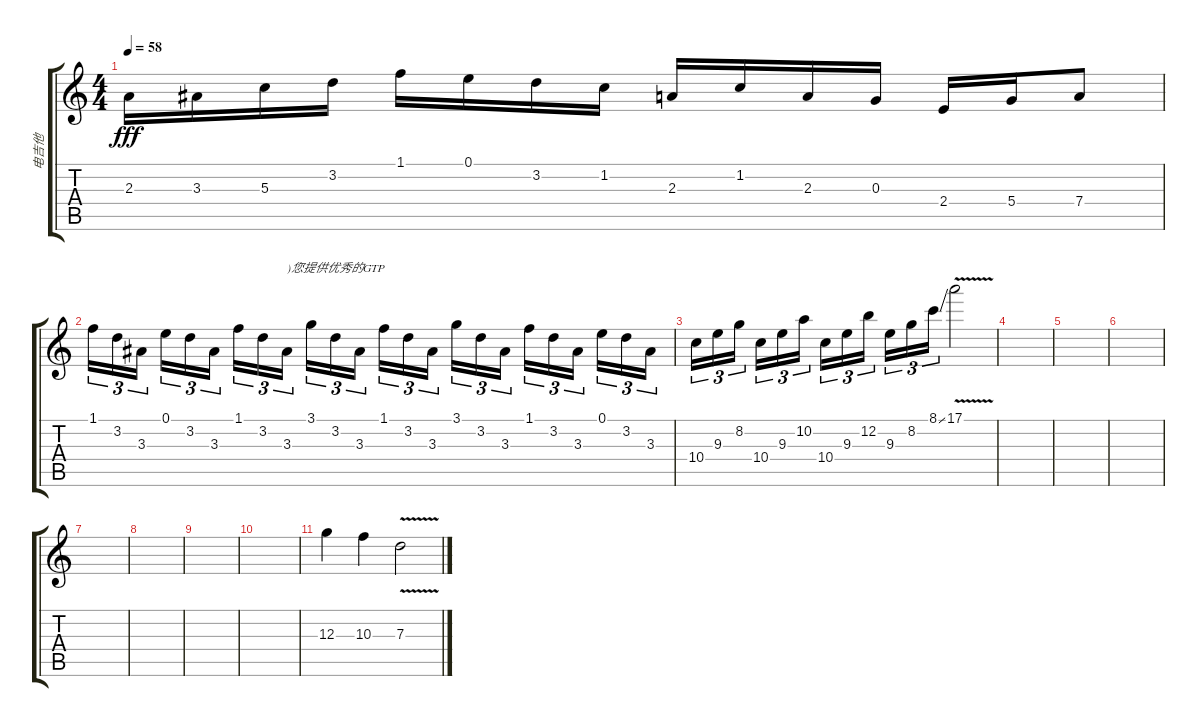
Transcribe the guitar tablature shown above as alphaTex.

\track ("电吉他" "电吉他") {instrument distortionguitar}
\staff {score tabs}
\tuning (E4 B3 G3 D3 A2 E2) {hide}
\ts (4 4)
\tempo 58
\clef g2
\ks c
2.3.16{dy fff} 3.3.16 5.3.16 3.2.16 1.1.16 0.1.16 3.2.16 1.2.16 2.3.16 1.2.16 2.3.16 0.3.16 2.4.16 5.4.16 7.4.8 |
1.1.16{tu (3 2)} 3.2.16{tu (3 2)} 3.3.16{tu (3 2) beam splitsecondary} 0.1.16{tu (3 2)} 3.2.16{tu (3 2)} 3.3.16{tu (3 2)} 1.1.16{tu (3 2)} 3.2.16{tu (3 2)} 3.3.16{tu (3 2) txt ")您提供优秀的GTP" beam splitsecondary} 3.1.16{tu (3 2)} 3.2.16{tu (3 2)} 3.3.16{tu (3 2)} 1.1.16{tu (3 2)} 3.2.16{tu (3 2)} 3.3.16{tu (3 2) beam splitsecondary} 3.1.16{tu (3 2)} 3.2.16{tu (3 2)} 3.3.16{tu (3 2)} 1.1.16{tu (3 2)} 3.2.16{tu (3 2)} 3.3.16{tu (3 2) beam splitsecondary} 0.1.16{tu (3 2)} 3.2.16{tu (3 2)} 3.3.16{tu (3 2)} |
10.4.16{tu (3 2)} 9.3.16{tu (3 2)} 8.2.16{tu (3 2) beam splitsecondary} 10.4.16{tu (3 2)} 9.3.16{tu (3 2)} 10.2.16{tu (3 2)} 10.4.16{tu (3 2)} 9.3.16{tu (3 2)} 12.2.16{tu (3 2) beam splitsecondary} 9.3.16{tu (3 2)} 8.2.16{tu (3 2)} 8.1{ss}.16{tu (3 2)} 17.1{v}.2 |
|
|
|
|
|
|
|
12.3.4 10.3.4 7.3{v}.2
